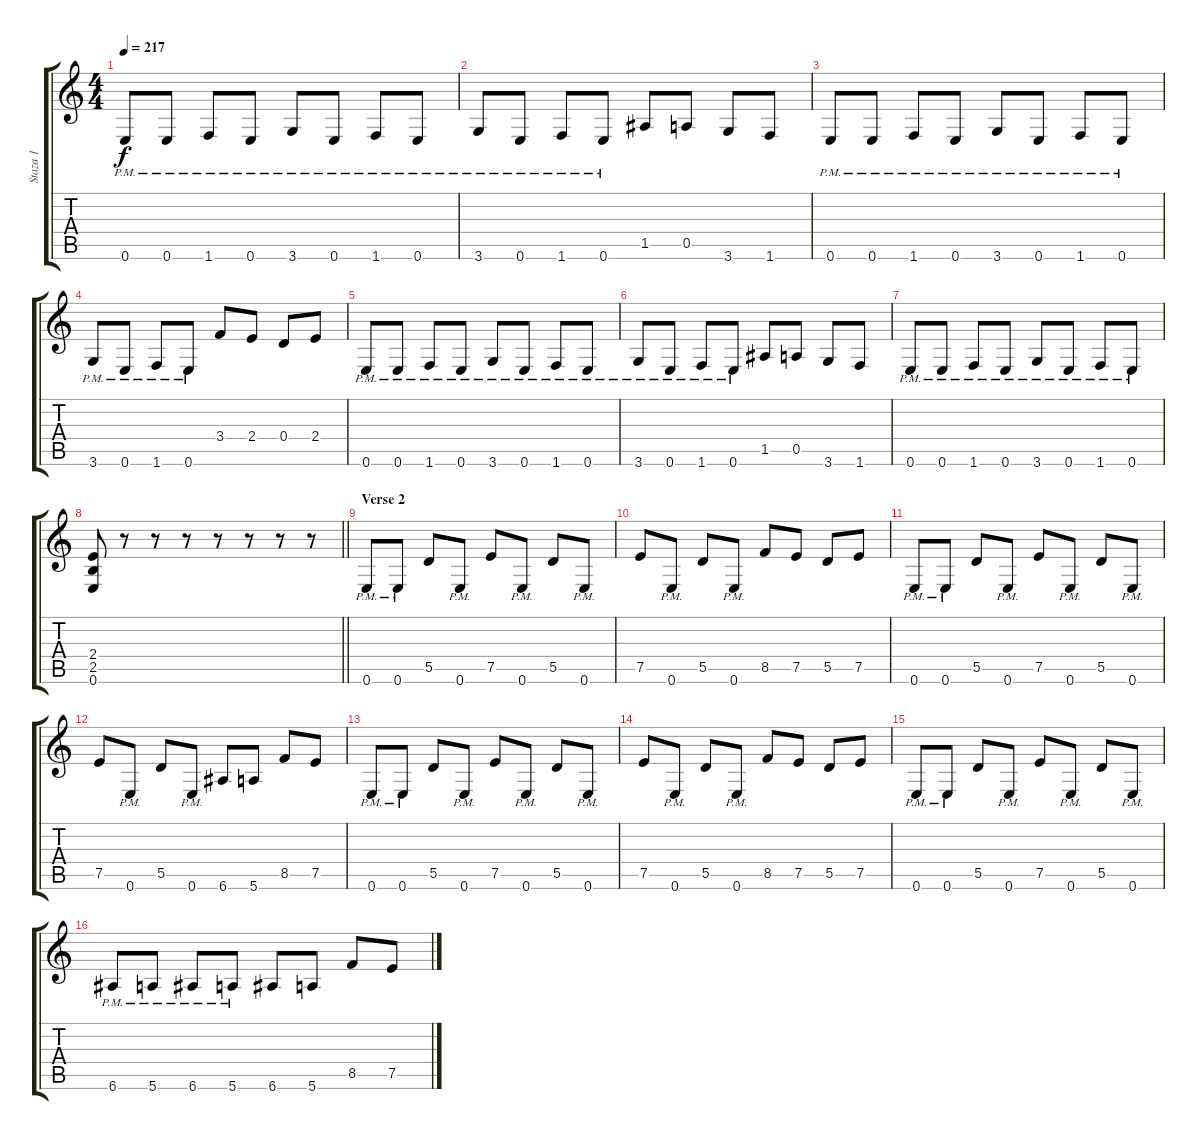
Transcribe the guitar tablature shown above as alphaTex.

\track ("Staza 1" "Staza 1") {instrument overdrivenguitar}
\staff {score tabs}
\tuning (E4 B3 G3 D3 A2 E2) {hide}
\ts (4 4)
\section ("" "")
\tempo 217
\clef g2
\ks c
0.6{pm}.8{dy f} 0.6{pm}.8 1.6{pm}.8 0.6{pm}.8 3.6{pm}.8 0.6{pm}.8 1.6{pm}.8 0.6{pm}.8 |
3.6{pm}.8 0.6{pm}.8 1.6{pm}.8 0.6{pm}.8 1.5.8 0.5.8 3.6.8 1.6.8 |
0.6{pm}.8 0.6{pm}.8 1.6{pm}.8 0.6{pm}.8 3.6{pm}.8 0.6{pm}.8 1.6{pm}.8 0.6{pm}.8 |
3.6{pm}.8 0.6{pm}.8 1.6{pm}.8 0.6{pm}.8 3.4.8 2.4.8 0.4.8 2.4.8 |
0.6{pm}.8 0.6{pm}.8 1.6{pm}.8 0.6{pm}.8 3.6{pm}.8 0.6{pm}.8 1.6{pm}.8 0.6{pm}.8 |
3.6{pm}.8 0.6{pm}.8 1.6{pm}.8 0.6{pm}.8 1.5.8 0.5.8 3.6.8 1.6.8 |
0.6{pm}.8 0.6{pm}.8 1.6{pm}.8 0.6{pm}.8 3.6{pm}.8 0.6{pm}.8 1.6{pm}.8 0.6{pm}.8 |
\barLineRight lightlight
(2.4 2.5 0.6).8 r.8 r.8 r.8 r.8 r.8 r.8 r.8 |
\section ("" "Verse 2")
0.6{pm}.8 0.6{pm}.8 5.5.8 0.6{pm}.8 7.5.8 0.6{pm}.8 5.5.8 0.6{pm}.8 |
7.5.8 0.6{pm}.8 5.5.8 0.6{pm}.8 8.5.8 7.5.8 5.5.8 7.5.8 |
0.6{pm}.8 0.6{pm}.8 5.5.8 0.6{pm}.8 7.5.8 0.6{pm}.8 5.5.8 0.6{pm}.8 |
7.5.8 0.6{pm}.8 5.5.8 0.6{pm}.8 6.6.8 5.6.8 8.5.8 7.5.8 |
0.6{pm}.8 0.6{pm}.8 5.5.8 0.6{pm}.8 7.5.8 0.6{pm}.8 5.5.8 0.6{pm}.8 |
7.5.8 0.6{pm}.8 5.5.8 0.6{pm}.8 8.5.8 7.5.8 5.5.8 7.5.8 |
0.6{pm}.8 0.6{pm}.8 5.5.8 0.6{pm}.8 7.5.8 0.6{pm}.8 5.5.8 0.6{pm}.8 |
6.6{pm}.8 5.6{pm}.8 6.6{pm}.8 5.6{pm}.8 6.6.8 5.6.8 8.5.8 7.5.8
